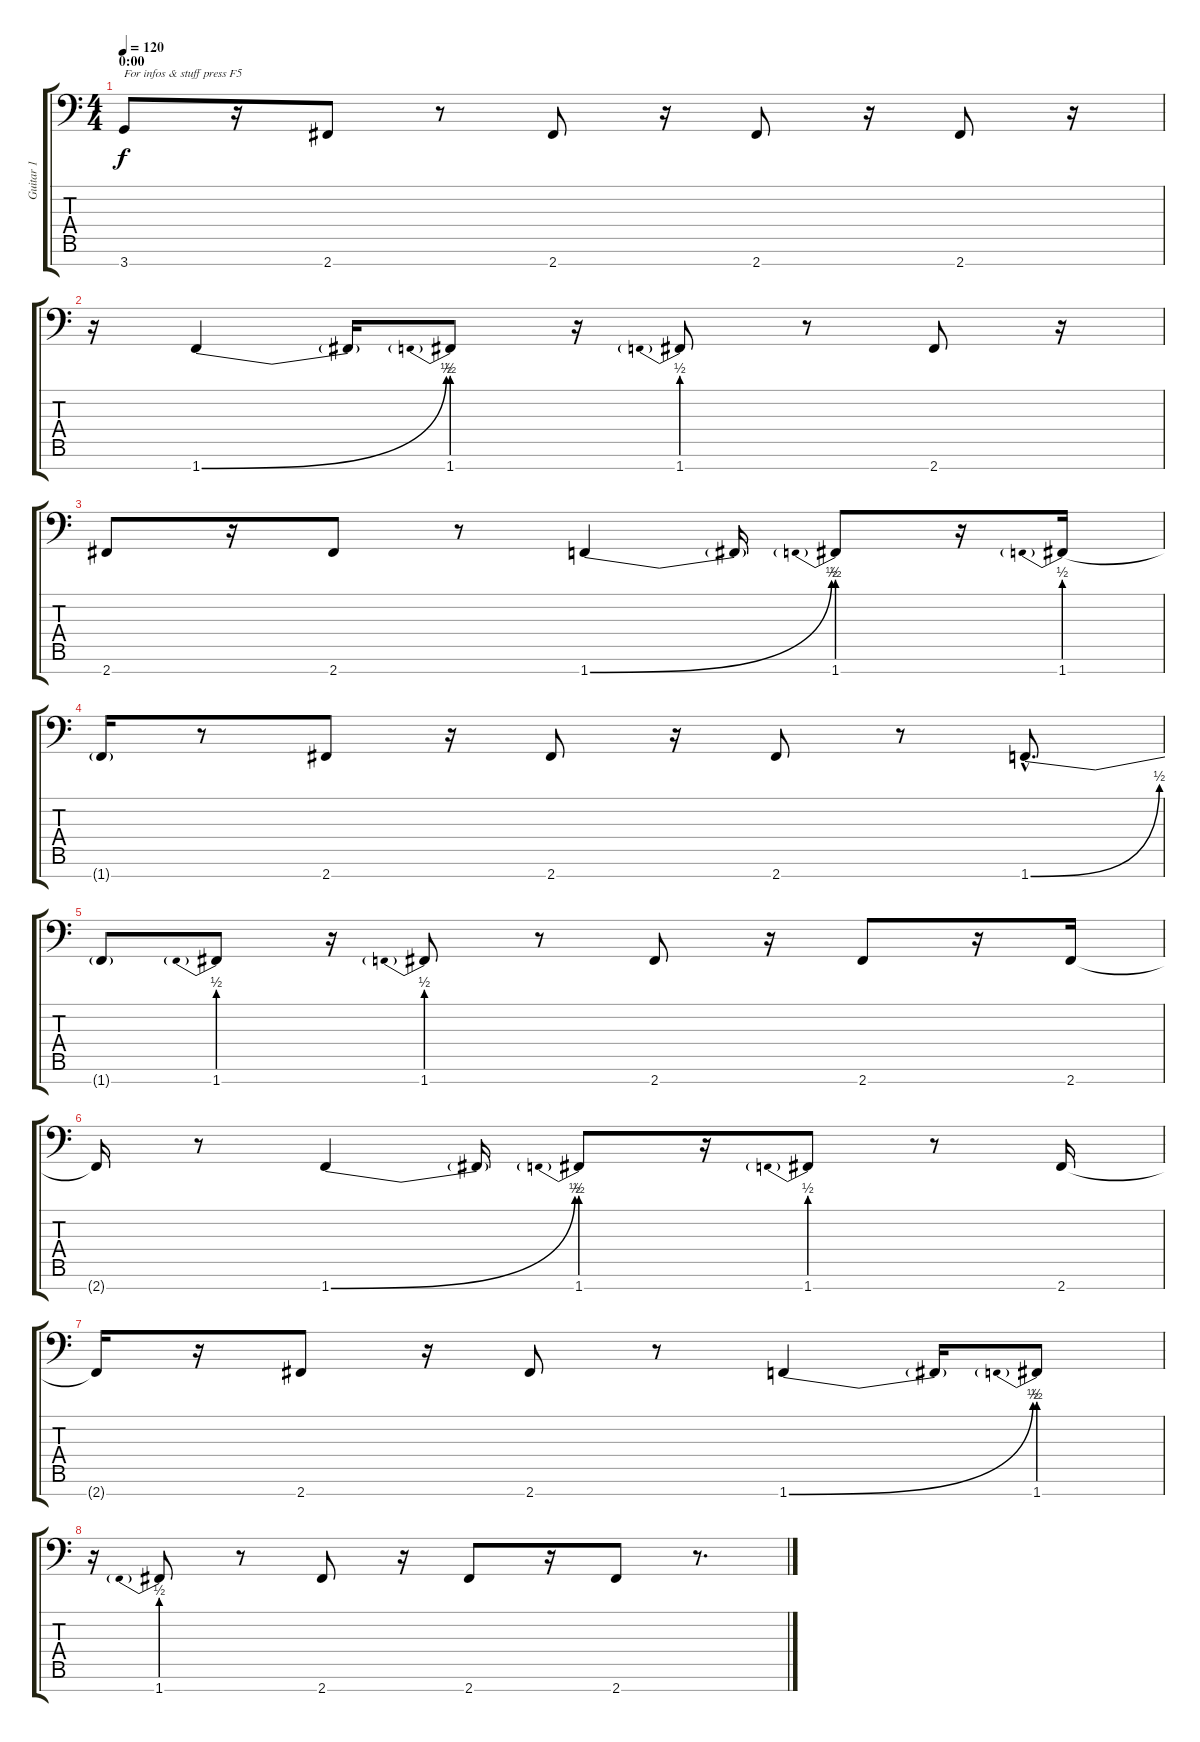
\track ("Guitar 1" "Guitar 1") {instrument distortionguitar}
\staff {score tabs}
\tuning (Bb3 Gb3 Db3 Ab2 Eb2 Bb1 E1) {hide}
\ts (4 4)
\section ("" "0:00")
\tempo 120
\clef f4
\ks c
3.7.8{txt "For infos & stuff press F5" dy f instrument distortionguitar} r.16 2.7.8 r.8 2.7.8 r.16 2.7.8 r.16 2.7.8 r.16 |
r.16 1.7{be (bend 0 0 60 2)}.4 1.7{t}.16 1.7{be (prebend 0 2 60 2)}.8 r.16 1.7{be (prebend 0 2 60 2)}.8 r.8 2.7.8 r.16 |
2.7.8 r.16 2.7.8 r.8 1.7{be (bend 0 0 60 2)}.4 1.7{t}.16 1.7{be (prebend 0 2 60 2)}.8 r.16 1.7{be (prebend 0 2 60 2)}.16 |
1.7{t}.16 r.8 2.7.8 r.16 2.7.8 r.16 2.7.8 r.8 1.7{be (bend 0 0 60 2) hac}.8{d} |
1.7{t}.8 1.7{be (prebend 0 2 60 2)}.8 r.16 1.7{be (prebend 0 2 60 2)}.8 r.8 2.7.8 r.16 2.7.8 r.16 2.7.16 |
2.7{t}.16 r.8 1.7{be (bend 0 0 60 2)}.4 1.7{t}.16 1.7{be (prebend 0 2 60 2)}.8 r.16 1.7{be (prebend 0 2 60 2)}.8 r.8 2.7.16 |
2.7{t}.16 r.16 2.7.8 r.16 2.7.8 r.8 1.7{be (bend 0 0 60 2)}.4 1.7{t}.16 1.7{be (prebend 0 2 60 2)}.8 |
r.16 1.7{be (prebend 0 2 60 2)}.8 r.8 2.7.8 r.16 2.7.8 r.16 2.7.8 r.8{d}
